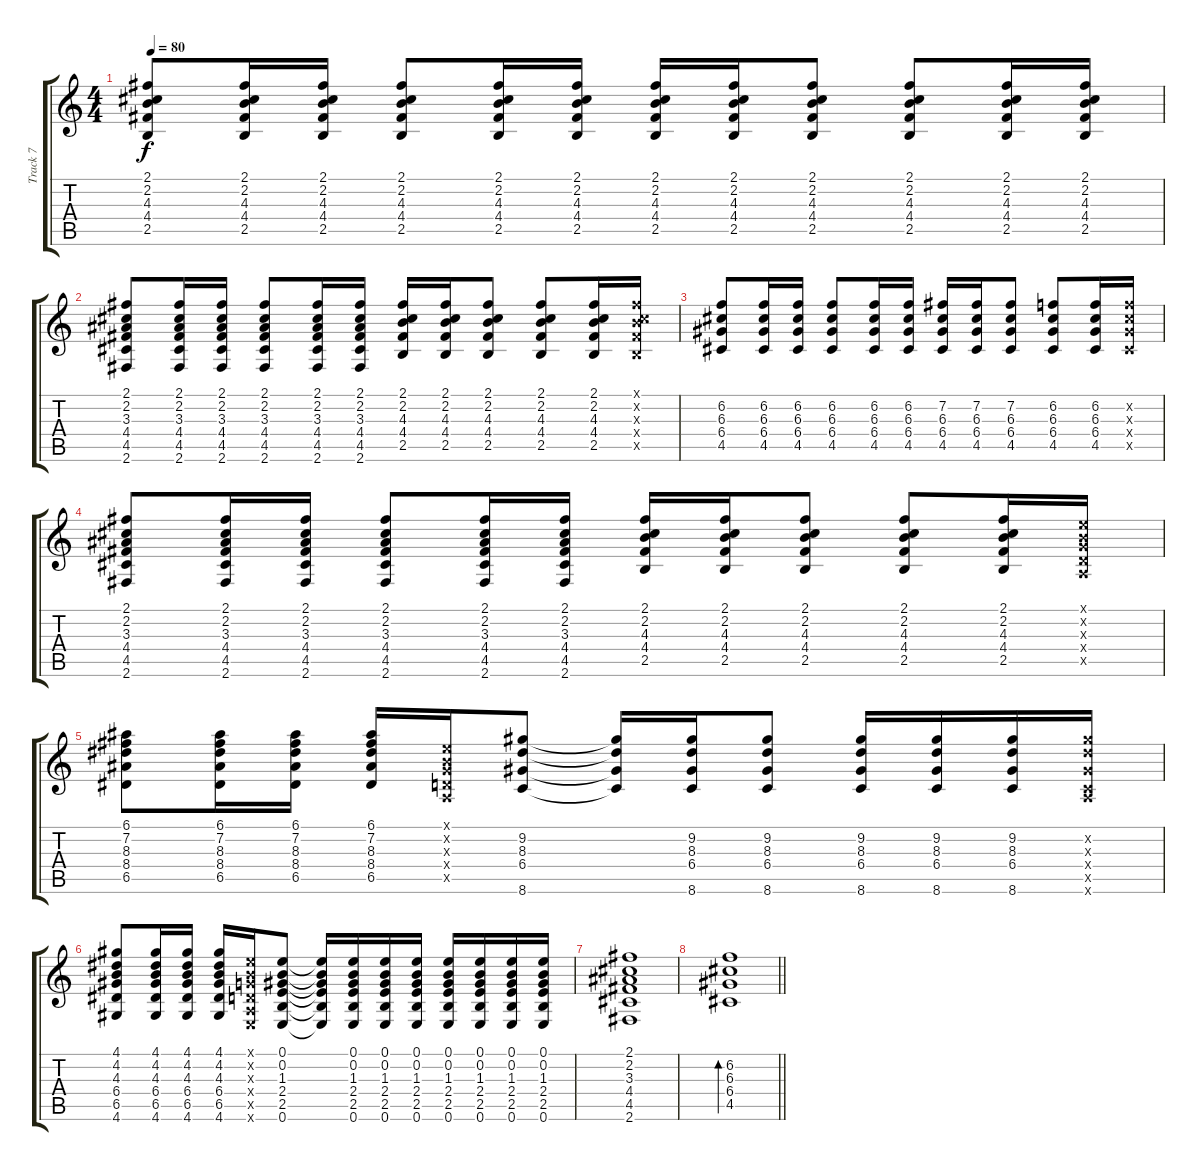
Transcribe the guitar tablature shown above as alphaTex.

\track ("Track 7" "Track 7") {instrument acousticguitarsteel}
\staff {score tabs}
\tuning (E4 B3 G3 D3 A2 E2) {hide}
\ts (4 4)
\tempo 80
\clef g2
\ks c
(2.1 2.2 4.3 4.4 2.5).8{dy f} (2.1 2.2 4.3 4.4 2.5).16 (2.1 2.2 4.3 4.4 2.5).16 (2.1 2.2 4.3 4.4 2.5).8 (2.1 2.2 4.3 4.4 2.5).16 (2.1 2.2 4.3 4.4 2.5).16 (2.1 2.2 4.3 4.4 2.5).16 (2.1 2.2 4.3 4.4 2.5).16 (2.1 2.2 4.3 4.4 2.5).8 (2.1 2.2 4.3 4.4 2.5).8 (2.1 2.2 4.3 4.4 2.5).16 (2.1 2.2 4.3 4.4 2.5).16 |
(2.1 2.2 3.3 4.4 4.5 2.6).8 (2.1 2.2 3.3 4.4 4.5 2.6).16 (2.1 2.2 3.3 4.4 4.5 2.6).16 (2.1 2.2 3.3 4.4 4.5 2.6).8 (2.1 2.2 3.3 4.4 4.5 2.6).16 (2.1 2.2 3.3 4.4 4.5 2.6).16 (2.1 2.2 4.3 4.4 2.5).16 (2.1 2.2 4.3 4.4 2.5).16 (2.1 2.2 4.3 4.4 2.5).8 (2.1 2.2 4.3 4.4 2.5).8 (2.1 2.2 4.3 4.4 2.5).16 (2.1{x} 2.2{x} 4.3{x} 4.4{x} 2.5{x}).16 |
(6.2 6.3 6.4 4.5).8 (6.2 6.3 6.4 4.5).16 (6.2 6.3 6.4 4.5).16 (6.2 6.3 6.4 4.5).8 (6.2 6.3 6.4 4.5).16 (6.2 6.3 6.4 4.5).16 (7.2 6.3 6.4 4.5).16 (7.2 6.3 6.4 4.5).16 (7.2 6.3 6.4 4.5).8 (6.2 6.3 6.4 4.5).8 (6.2 6.3 6.4 4.5).16 (6.2{x} 6.3{x} 6.4{x} 4.5{x}).16 |
(2.1 2.2 3.3 4.4 4.5 2.6).8 (2.1 2.2 3.3 4.4 4.5 2.6).16 (2.1 2.2 3.3 4.4 4.5 2.6).16 (2.1 2.2 3.3 4.4 4.5 2.6).8 (2.1 2.2 3.3 4.4 4.5 2.6).16 (2.1 2.2 3.3 4.4 4.5 2.6).16 (2.1 2.2 4.3 4.4 2.5).16 (2.1 2.2 4.3 4.4 2.5).16 (2.1 2.2 4.3 4.4 2.5).8 (2.1 2.2 4.3 4.4 2.5).8 (2.1 2.2 4.3 4.4 2.5).16 (0.1{x} 0.2{x} 0.3{x} 0.4{x} 0.5{x}).16 |
(6.1 7.2 8.3 8.4 6.5).8 (6.1 7.2 8.3 8.4 6.5).16 (6.1 7.2 8.3 8.4 6.5).16 (6.1 7.2 8.3 8.4 6.5).16 (0.1{x} 0.2{x} 0.3{x} 0.4{x} 0.5{x}).16 (9.2 8.3 6.4 8.6).8 (9.2{t} 8.3{t} 6.4{t} 8.6{t}).16 (9.2 8.3 6.4 8.6).16 (9.2 8.3 6.4 8.6).8 (9.2 8.3 6.4 8.6).16 (9.2 8.3 6.4 8.6).16 (9.2 8.3 6.4 8.6).16 (9.2{x} 8.3{x} 6.4{x} 0.5{x} 8.6{x}).16 |
(4.1 4.2 4.3 6.4 6.5 4.6).8 (4.1 4.2 4.3 6.4 6.5 4.6).16 (4.1 4.2 4.3 6.4 6.5 4.6).16 (4.1 4.2 4.3 6.4 6.5 4.6).16 (0.1{x} 0.2{x} 0.3{x} 0.4{x} 0.5{x} 0.6{x}).16 (0.1 0.2 1.3 2.4 2.5 0.6).8 (0.1{t} 0.2{t} 1.3{t} 2.4{t} 2.5{t} 0.6{t}).16 (0.1 0.2 1.3 2.4 2.5 0.6).16 (0.1 0.2 1.3 2.4 2.5 0.6).16 (0.1 0.2 1.3 2.4 2.5 0.6).16 (0.1 0.2 1.3 2.4 2.5 0.6).16 (0.1 0.2 1.3 2.4 2.5 0.6).16 (0.1 0.2 1.3 2.4 2.5 0.6).16 (0.1 0.2 1.3 2.4 2.5 0.6).16 |
(2.1 2.2 3.3 4.4 4.5 2.6).1 |
\barLineRight lightlight
(6.2 6.3 6.4 4.5).1{bd 240}
